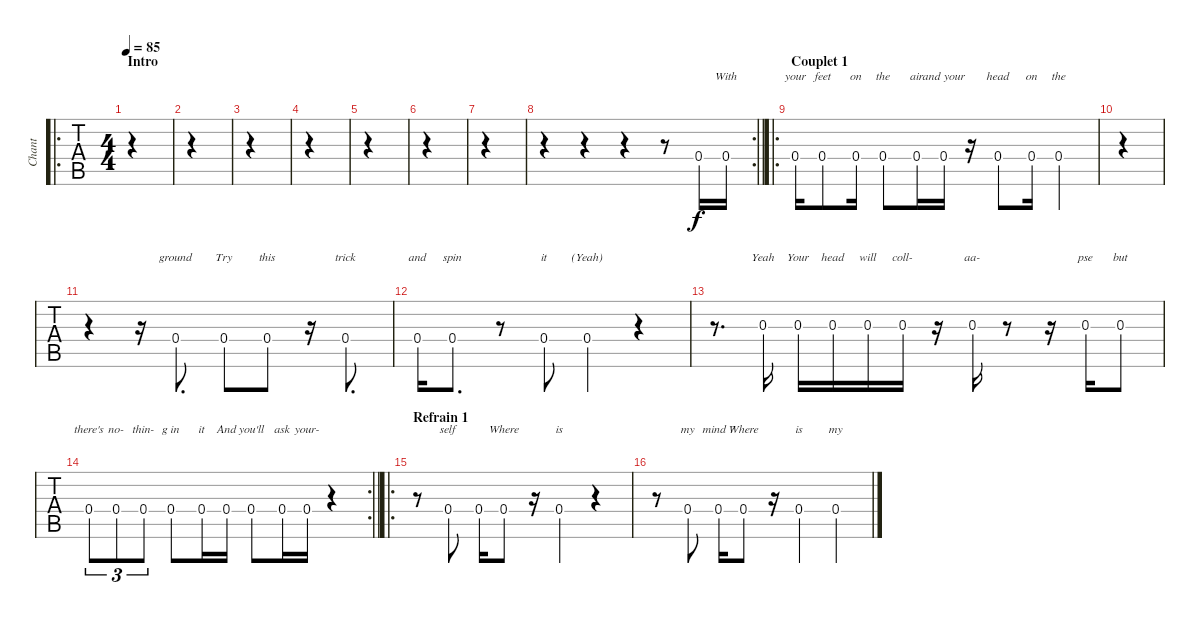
\track ("Chant" "Chant") {instrument synthvoice}
\staff {tabs}
\tuning (E4 B3 G3 D3 A2 E2) {hide}
\ro
\ts (4 4)
\section ("" "Intro")
\tempo 85
\clef g2
\ks c
|
|
|
|
|
|
|
\rc 2
\barLineRight lightlight
r.4 r.4 r.4 r.8 0.4.16{lyrics (0 "") lyrics (1 "") lyrics (2 "") lyrics (3 "") lyrics (4 "")} 0.4.16{lyrics (0 "With") lyrics (1 "") lyrics (2 "") lyrics (3 "") lyrics (4 "")} |
\ro
\section ("" "Couplet 1")
0.4.16{lyrics (0 "your") lyrics (1 "") lyrics (2 "") lyrics (3 "") lyrics (4 "")} 0.4.8{lyrics (0 "feet") lyrics (1 "") lyrics (2 "") lyrics (3 "") lyrics (4 "")} 0.4.16{lyrics (0 "on") lyrics (1 "") lyrics (2 "") lyrics (3 "") lyrics (4 "")} 0.4.8{lyrics (0 "the") lyrics (1 "") lyrics (2 "") lyrics (3 "") lyrics (4 "")} 0.4.16{lyrics (0 "air") lyrics (1 "") lyrics (2 "") lyrics (3 "") lyrics (4 "")} 0.4.16{lyrics (0 "and your") lyrics (1 "") lyrics (2 "") lyrics (3 "") lyrics (4 "")} r.16 0.4.8{lyrics (0 "head") lyrics (1 "") lyrics (2 "") lyrics (3 "") lyrics (4 "")} 0.4.16{lyrics (0 "on") lyrics (1 "") lyrics (2 "") lyrics (3 "") lyrics (4 "")} 0.4.4{lyrics (0 "the") lyrics (1 "") lyrics (2 "") lyrics (3 "") lyrics (4 "")} |
|
r.4 r.16 0.4.8{d lyrics (0 "ground") lyrics (1 "") lyrics (2 "") lyrics (3 "") lyrics (4 "")} 0.4.8{lyrics (0 "Try") lyrics (1 "") lyrics (2 "") lyrics (3 "") lyrics (4 "")} 0.4.8{lyrics (0 "this") lyrics (1 "") lyrics (2 "") lyrics (3 "") lyrics (4 "")} r.16 0.4.8{d lyrics (0 "trick") lyrics (1 "") lyrics (2 "") lyrics (3 "") lyrics (4 "")} |
0.4.16{lyrics (0 "and") lyrics (1 "") lyrics (2 "") lyrics (3 "") lyrics (4 "")} 0.4.8{d lyrics (0 "spin") lyrics (1 "") lyrics (2 "") lyrics (3 "") lyrics (4 "")} r.8 0.4.8{lyrics (0 "it") lyrics (1 "") lyrics (2 "") lyrics (3 "") lyrics (4 "")} 0.4.4{lyrics (0 "(Yeah)") lyrics (1 "") lyrics (2 "") lyrics (3 "") lyrics (4 "")} r.4 |
r.8{d} 0.3.16{lyrics (0 "Yeah") lyrics (1 "") lyrics (2 "") lyrics (3 "") lyrics (4 "")} 0.3.16{lyrics (0 "Your") lyrics (1 "") lyrics (2 "") lyrics (3 "") lyrics (4 "")} 0.3.16{lyrics (0 "head") lyrics (1 "") lyrics (2 "") lyrics (3 "") lyrics (4 "")} 0.3.16{lyrics (0 "will") lyrics (1 "") lyrics (2 "") lyrics (3 "") lyrics (4 "")} 0.3.16{lyrics (0 "coll-") lyrics (1 "") lyrics (2 "") lyrics (3 "") lyrics (4 "")} r.16 0.3.16{lyrics (0 "aa-") lyrics (1 "") lyrics (2 "") lyrics (3 "") lyrics (4 "")} r.8 r.16 0.3.16{lyrics (0 "pse") lyrics (1 "") lyrics (2 "") lyrics (3 "") lyrics (4 "")} 0.3.8{lyrics (0 "but") lyrics (1 "") lyrics (2 "") lyrics (3 "") lyrics (4 "")} |
\rc 2
\barLineRight lightlight
0.4.8{tu (3 2) lyrics (0 "there's") lyrics (1 "") lyrics (2 "") lyrics (3 "") lyrics (4 "")} 0.4.8{tu (3 2) lyrics (0 "no-") lyrics (1 "") lyrics (2 "") lyrics (3 "") lyrics (4 "")} 0.4.8{tu (3 2) lyrics (0 "thin-") lyrics (1 "") lyrics (2 "") lyrics (3 "") lyrics (4 "")} 0.4.8{lyrics (0 "g in") lyrics (1 "") lyrics (2 "") lyrics (3 "") lyrics (4 "")} 0.4.16{lyrics (0 "it") lyrics (1 "") lyrics (2 "") lyrics (3 "") lyrics (4 "")} 0.4.16{lyrics (0 "And") lyrics (1 "") lyrics (2 "") lyrics (3 "") lyrics (4 "")} 0.4.8{lyrics (0 "you'll") lyrics (1 "") lyrics (2 "") lyrics (3 "") lyrics (4 "")} 0.4.16{lyrics (0 "ask") lyrics (1 "") lyrics (2 "") lyrics (3 "") lyrics (4 "")} 0.4.16{lyrics (0 "your-") lyrics (1 "") lyrics (2 "") lyrics (3 "") lyrics (4 "")} r.4 |
\ro
\section ("" "Refrain 1")
r.8 0.4.8{lyrics (0 "self") lyrics (1 "") lyrics (2 "") lyrics (3 "") lyrics (4 "")} 0.4.16{lyrics (0 "") lyrics (1 "") lyrics (2 "") lyrics (3 "") lyrics (4 "")} 0.4.8{lyrics (0 "Where") lyrics (1 "") lyrics (2 "") lyrics (3 "") lyrics (4 "")} r.16 0.4.4{lyrics (0 "is") lyrics (1 "") lyrics (2 "") lyrics (3 "") lyrics (4 "")} r.4 |
r.8 0.4.8{lyrics (0 "my") lyrics (1 "") lyrics (2 "") lyrics (3 "") lyrics (4 "")} 0.4.16{lyrics (0 "mind ?") lyrics (1 "") lyrics (2 "") lyrics (3 "") lyrics (4 "")} 0.4.8{lyrics (0 "Where") lyrics (1 "") lyrics (2 "") lyrics (3 "") lyrics (4 "")} r.16 0.4.4{lyrics (0 "is") lyrics (1 "") lyrics (2 "") lyrics (3 "") lyrics (4 "")} 0.4.4{lyrics (0 "my") lyrics (1 "") lyrics (2 "") lyrics (3 "") lyrics (4 "")}
